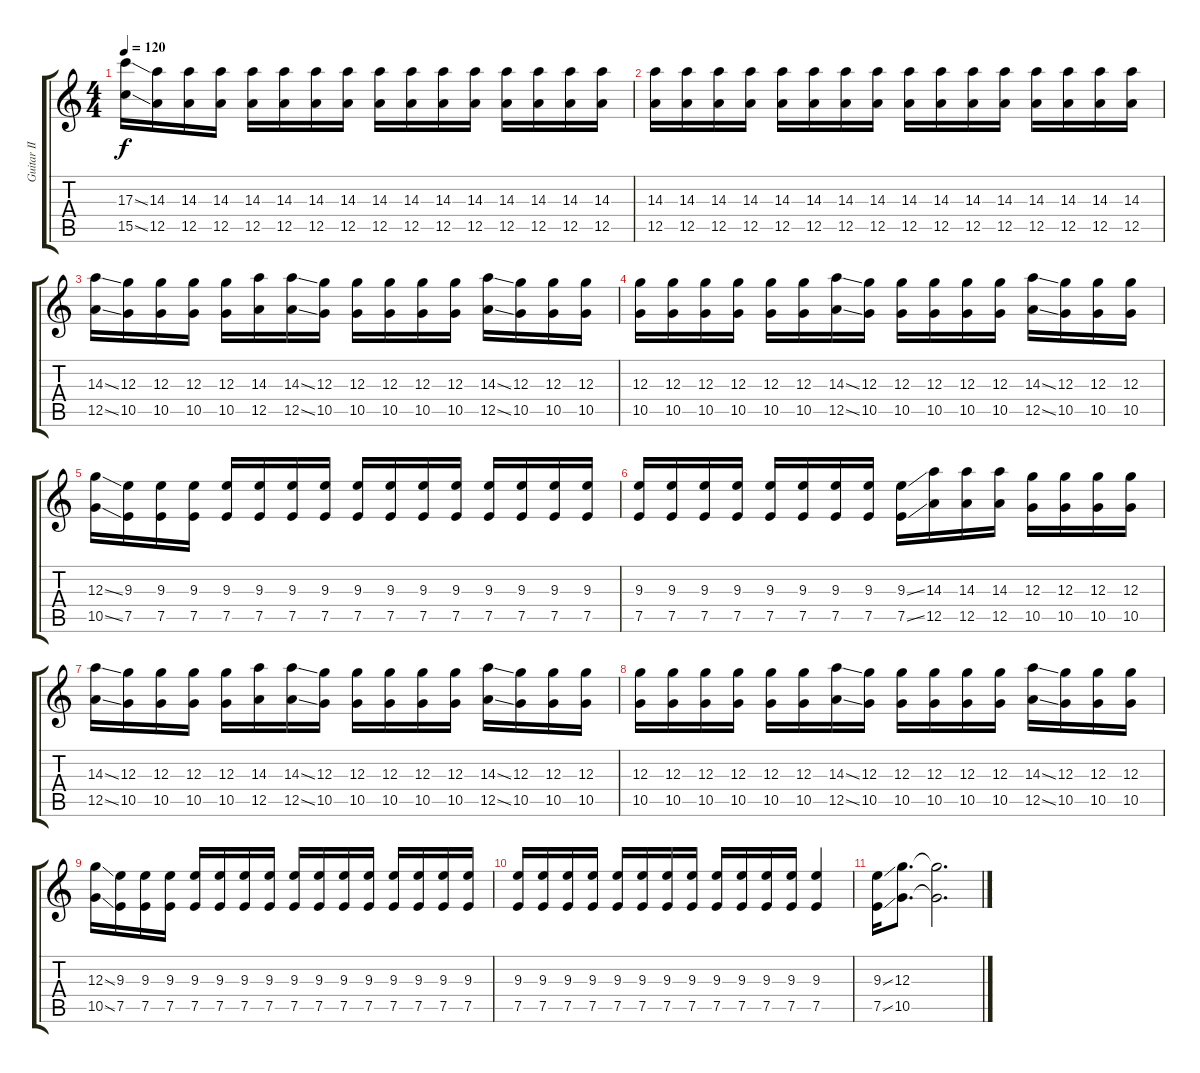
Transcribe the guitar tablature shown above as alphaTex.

\track ("Guitar II (Sakito)" "Guitar II ") {instrument overdrivenguitar}
\staff {score tabs}
\tuning (E4 B3 G3 D3 A2 E2) {hide}
\ts (4 4)
\tempo 120
\clef g2
\ks c
(17.3{ss} 15.5{ss}).16{dy f} (14.3 12.5).16 (14.3 12.5).16 (14.3 12.5).16 (14.3 12.5).16 (14.3 12.5).16 (14.3 12.5).16 (14.3 12.5).16 (14.3 12.5).16 (14.3 12.5).16 (14.3 12.5).16 (14.3 12.5).16 (14.3 12.5).16 (14.3 12.5).16 (14.3 12.5).16 (14.3 12.5).16 |
(14.3 12.5).16 (14.3 12.5).16 (14.3 12.5).16 (14.3 12.5).16 (14.3 12.5).16 (14.3 12.5).16 (14.3 12.5).16 (14.3 12.5).16 (14.3 12.5).16 (14.3 12.5).16 (14.3 12.5).16 (14.3 12.5).16 (14.3 12.5).16 (14.3 12.5).16 (14.3 12.5).16 (14.3 12.5).16 |
(14.3{ss} 12.5{ss}).16 (12.3 10.5).16 (12.3 10.5).16 (12.3 10.5).16 (12.3 10.5).16 (14.3 12.5).16 (14.3{ss} 12.5{ss}).16 (12.3 10.5).16 (12.3 10.5).16 (12.3 10.5).16 (12.3 10.5).16 (12.3 10.5).16 (14.3{ss} 12.5{ss}).16 (12.3 10.5).16 (12.3 10.5).16 (12.3 10.5).16 |
(12.3 10.5).16 (12.3 10.5).16 (12.3 10.5).16 (12.3 10.5).16 (12.3 10.5).16 (12.3 10.5).16 (14.3{ss} 12.5{ss}).16 (12.3 10.5).16 (12.3 10.5).16 (12.3 10.5).16 (12.3 10.5).16 (12.3 10.5).16 (14.3{ss} 12.5{ss}).16 (12.3 10.5).16 (12.3 10.5).16 (12.3 10.5).16 |
(12.3{ss} 10.5{ss}).16 (9.3 7.5).16 (9.3 7.5).16 (9.3 7.5).16 (9.3 7.5).16 (9.3 7.5).16 (9.3 7.5).16 (9.3 7.5).16 (9.3 7.5).16 (9.3 7.5).16 (9.3 7.5).16 (9.3 7.5).16 (9.3 7.5).16 (9.3 7.5).16 (9.3 7.5).16 (9.3 7.5).16 |
(9.3 7.5).16 (9.3 7.5).16 (9.3 7.5).16 (9.3 7.5).16 (9.3 7.5).16 (9.3 7.5).16 (9.3 7.5).16 (9.3 7.5).16 (9.3{ss} 7.5{ss}).16 (14.3 12.5).16 (14.3 12.5).16 (14.3 12.5).16 (12.3 10.5).16 (12.3 10.5).16 (12.3 10.5).16 (12.3 10.5).16 |
(14.3{ss} 12.5{ss}).16 (12.3 10.5).16 (12.3 10.5).16 (12.3 10.5).16 (12.3 10.5).16 (14.3 12.5).16 (14.3{ss} 12.5{ss}).16 (12.3 10.5).16 (12.3 10.5).16 (12.3 10.5).16 (12.3 10.5).16 (12.3 10.5).16 (14.3{ss} 12.5{ss}).16 (12.3 10.5).16 (12.3 10.5).16 (12.3 10.5).16 |
(12.3 10.5).16 (12.3 10.5).16 (12.3 10.5).16 (12.3 10.5).16 (12.3 10.5).16 (12.3 10.5).16 (14.3{ss} 12.5{ss}).16 (12.3 10.5).16 (12.3 10.5).16 (12.3 10.5).16 (12.3 10.5).16 (12.3 10.5).16 (14.3{ss} 12.5{ss}).16 (12.3 10.5).16 (12.3 10.5).16 (12.3 10.5).16 |
(12.3{ss} 10.5{ss}).16 (9.3 7.5).16 (9.3 7.5).16 (9.3 7.5).16 (9.3 7.5).16 (9.3 7.5).16 (9.3 7.5).16 (9.3 7.5).16 (9.3 7.5).16 (9.3 7.5).16 (9.3 7.5).16 (9.3 7.5).16 (9.3 7.5).16 (9.3 7.5).16 (9.3 7.5).16 (9.3 7.5).16 |
(9.3 7.5).16 (9.3 7.5).16 (9.3 7.5).16 (9.3 7.5).16 (9.3 7.5).16 (9.3 7.5).16 (9.3 7.5).16 (9.3 7.5).16 (9.3 7.5).16 (9.3 7.5).16 (9.3 7.5).16 (9.3 7.5).16 (9.3 7.5).4 |
(9.3{ss} 7.5{ss}).16 (12.3 10.5).8{d} (12.3{t} 10.5{t}).2{d}
